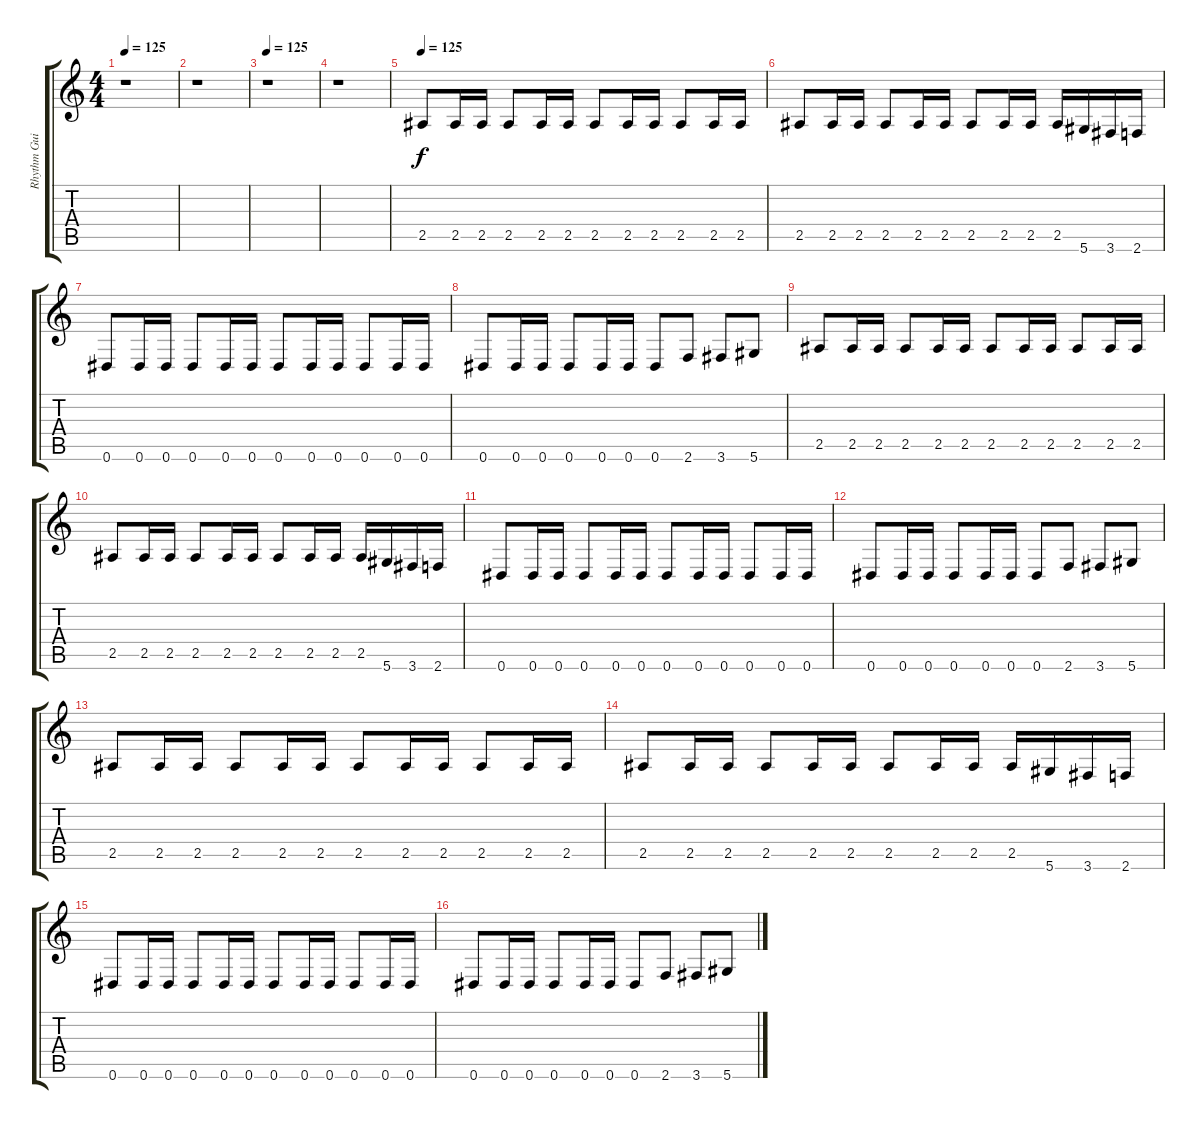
\track ("Rhythm Guitar" "Rhythm Gui") {instrument distortionguitar}
\staff {score tabs}
\tuning (Eb4 Bb3 Gb3 Db3 Ab2 Eb2) {hide}
\ts (4 4)
\tempo 125
\clef g2
\ks c
r.1{dy f} |
r.1 |
\tempo 125
r.1 |
r.1 |
\tempo 125
2.5.8 2.5.16 2.5.16 2.5.8 2.5.16 2.5.16 2.5.8 2.5.16 2.5.16 2.5.8 2.5.16 2.5.16 |
2.5.8 2.5.16 2.5.16 2.5.8 2.5.16 2.5.16 2.5.8 2.5.16 2.5.16 2.5.16 5.6.16 3.6.16 2.6.16 |
0.6.8 0.6.16 0.6.16 0.6.8 0.6.16 0.6.16 0.6.8 0.6.16 0.6.16 0.6.8 0.6.16 0.6.16 |
0.6.8 0.6.16 0.6.16 0.6.8 0.6.16 0.6.16 0.6.8 2.6.8 3.6.8 5.6.8 |
2.5.8 2.5.16 2.5.16 2.5.8 2.5.16 2.5.16 2.5.8 2.5.16 2.5.16 2.5.8 2.5.16 2.5.16 |
2.5.8 2.5.16 2.5.16 2.5.8 2.5.16 2.5.16 2.5.8 2.5.16 2.5.16 2.5.16 5.6.16 3.6.16 2.6.16 |
0.6.8 0.6.16 0.6.16 0.6.8 0.6.16 0.6.16 0.6.8 0.6.16 0.6.16 0.6.8 0.6.16 0.6.16 |
0.6.8 0.6.16 0.6.16 0.6.8 0.6.16 0.6.16 0.6.8 2.6.8 3.6.8 5.6.8 |
2.5.8 2.5.16 2.5.16 2.5.8 2.5.16 2.5.16 2.5.8 2.5.16 2.5.16 2.5.8 2.5.16 2.5.16 |
2.5.8 2.5.16 2.5.16 2.5.8 2.5.16 2.5.16 2.5.8 2.5.16 2.5.16 2.5.16 5.6.16 3.6.16 2.6.16 |
0.6.8 0.6.16 0.6.16 0.6.8 0.6.16 0.6.16 0.6.8 0.6.16 0.6.16 0.6.8 0.6.16 0.6.16 |
0.6.8 0.6.16 0.6.16 0.6.8 0.6.16 0.6.16 0.6.8 2.6.8 3.6.8 5.6.8
